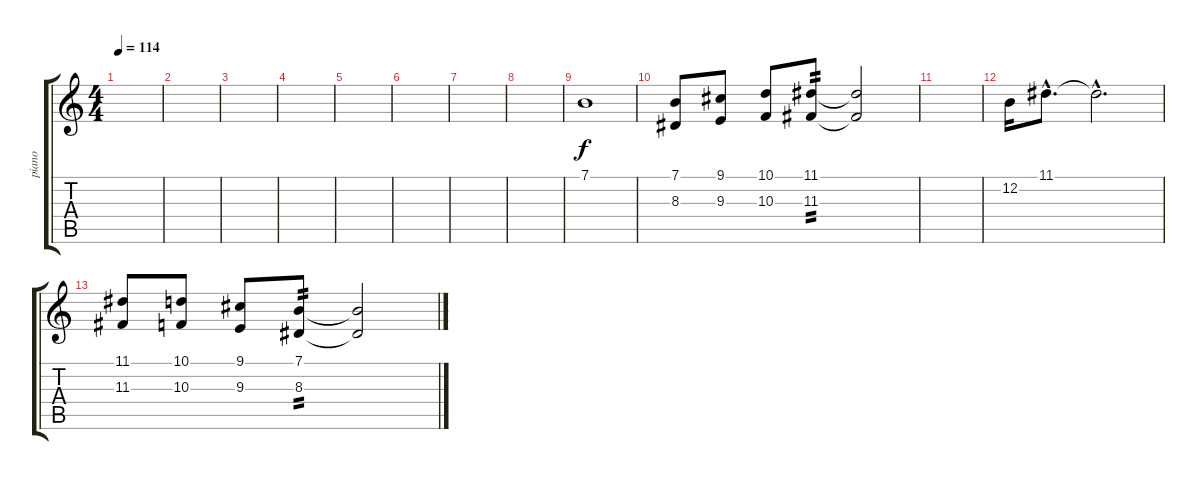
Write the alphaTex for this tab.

\track ("piano" "piano") {instrument acousticgrandpiano}
\staff {score tabs}
\tuning (E4 B3 G3 D3 A2 E2) {hide}
\ts (4 4)
\tempo 114
\clef g2
\ks c
|
|
|
|
|
|
|
|
7.1.1 |
(7.1 8.3).8 (9.1 9.3).8 (10.1 10.3).8 (11.1 11.3).8{tp 2} (11.1{t} 11.3{t}).2 |
|
12.2.16 11.1{hac}.8{d} 11.1{hac t}.2{d} |
(11.1 11.3).8 (10.1 10.3).8 (9.1 9.3).8 (7.1 8.3).8{tp 2} (7.1{t} 8.3{t}).2
